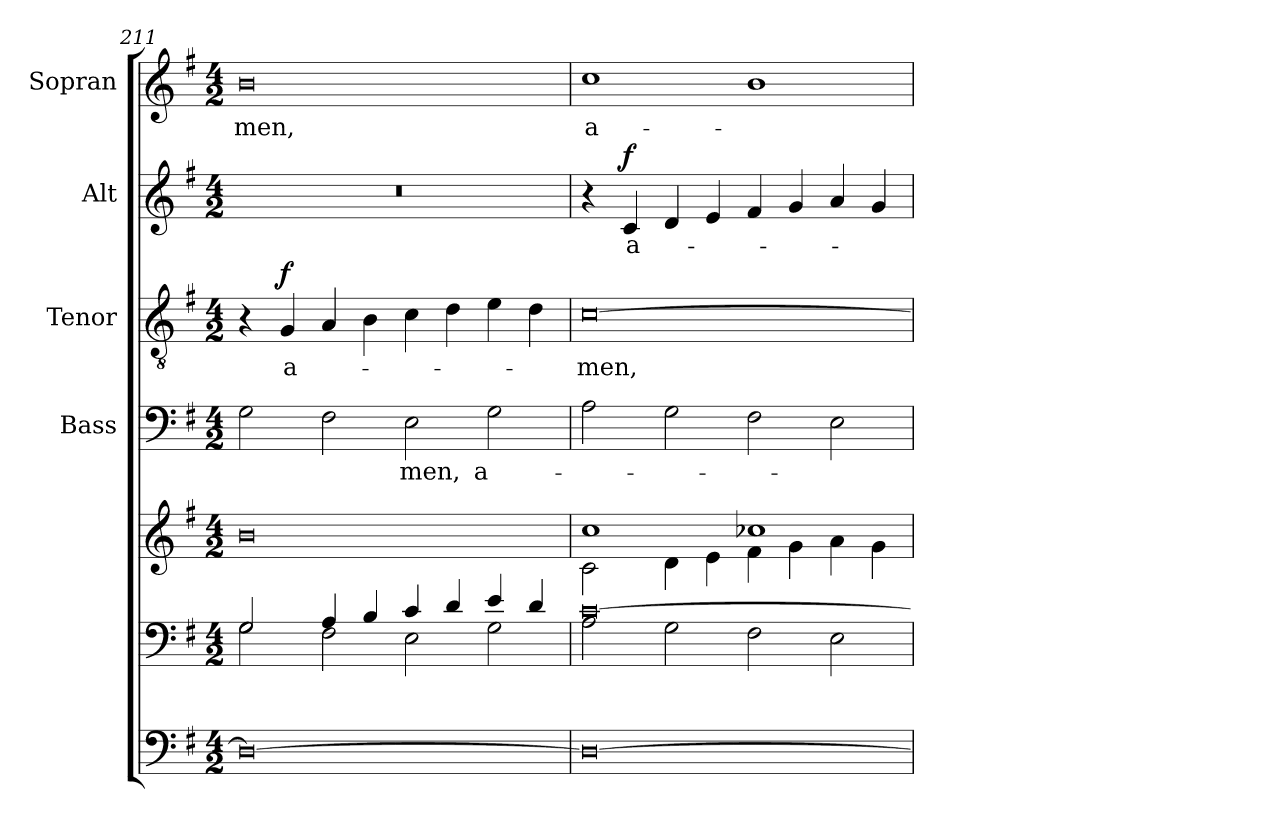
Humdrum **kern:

**kern	**kern	**kern	**kern	**text	**kern	**text	**dynam	**kern	**text	**dynam	**kern	**text
*part6	*part5	*part5	*part4	*part4	*part3	*part3	*part3	*part2	*part2	*part2	*part1	*part1
*staff7	*staff6	*staff5	*staff4	*staff4	*staff3	*staff3	*staff3	*staff2	*staff2	*staff2	*staff1	*staff1
*	*	*	*I"Bass	*	*I"Tenor	*	*	*I"Alt	*	*	*I"Sopran	*
*	*	*	*I'B.	*	*I'T.	*	*	*I'A.	*	*	*I'S.	*
*clefF4	*clefF4	*clefG2	*clefF4	*	*clefGv2	*	*	*clefG2	*	*	*clefG2	*
*k[f#]	*k[f#]	*k[f#]	*k[f#]	*	*k[f#]	*	*	*k[f#]	*	*	*k[f#]	*
*G:	*G:	*G:	*G:	*	*G:	*	*	*G:	*	*	*G:	*
*M4/2	*M4/2	*M4/2	*M4/2	*	*M4/2	*	*	*M4/2	*	*	*M4/2	*
=211	=211	=211	=211	=211	=211	=211	=211	=211	=211	=211	=211	=211
*	*^	*	*	*	*	*	*	*	*	*	*	*
!	!	!	!	!	!	!	!	!	!	!	!	!	!LO:LY:b
0D_	2G/	2G\	0b	2G\	.	4r	.	.	0r	.	.	0b	-men,
!	!	!	!	!	!	!	!LO:LY:b	!LO:DY:a	!	!	!	!	!
.	.	.	.	.	.	4G/	a-	f	.	.	.	.	.
.	4A/	2F#\	.	2F#\	.	4A/	.	.	.	.	.	.	.
.	4B/	.	.	.	.	4B\	.	.	.	.	.	.	.
!	!	!	!	!	!LO:LY:b	!	!	!	!	!	!	!	!
.	4c/	2E\	.	2E\	-men,	4c\	.	.	.	.	.	.	.
.	4d/	.	.	.	.	4d\	.	.	.	.	.	.	.
!	!	!	!	!	!LO:LY:b	!	!	!	!	!	!	!	!
.	4e/	2G\	.	2G\	a-	4e\	.	.	.	.	.	.	.
.	4d/	.	.	.	.	4d\	.	.	.	.	.	.	.
!!LO:LB:g=z
=212	=212	=212	=212	=212	=212	=212	=212	=212	=212	=212	=212	=212	=212
*	*	*	*^	*	*	*	*	*	*	*	*	*	*
!	!	!	!	!	!	!	!	!LO:LY:b	!	!	!	!	!	!LO:LY:b
0D_	[>0c	2A\	1cc	2c\	2A\	.	[0c	-men,	.	4r	.	.	1cc	a-
!	!	!	!	!	!	!	!	!	!	!	!LO:LY:b	!LO:DY:a	!	!
.	.	.	.	.	.	.	.	.	.	4c/	a-	f	.	.
.	.	2G\	.	4d\	2G\	.	.	.	.	4d/	.	.	.	.
.	.	.	.	4e\	.	.	.	.	.	4e/	.	.	.	.
.	.	2F#\	1cc-X	4f#\	2F#\	.	.	.	.	4f#/	.	.	1b	.
.	.	.	.	4g\	.	.	.	.	.	4g/	.	.	.	.
.	.	2E\	.	4a\	2E\	.	.	.	.	4a/	.	.	.	.
.	.	.	.	4g\	.	.	.	.	.	4g/	.	.	.	.
*	*v	*v	*	*	*	*	*	*	*	*	*	*	*	*
*	*	*v	*v	*	*	*	*	*	*	*	*	*	*
=	=	=	=	=	=	=	=	=	=	=	=	=
*-	*-	*-	*-	*-	*-	*-	*-	*-	*-	*-	*-	*-
